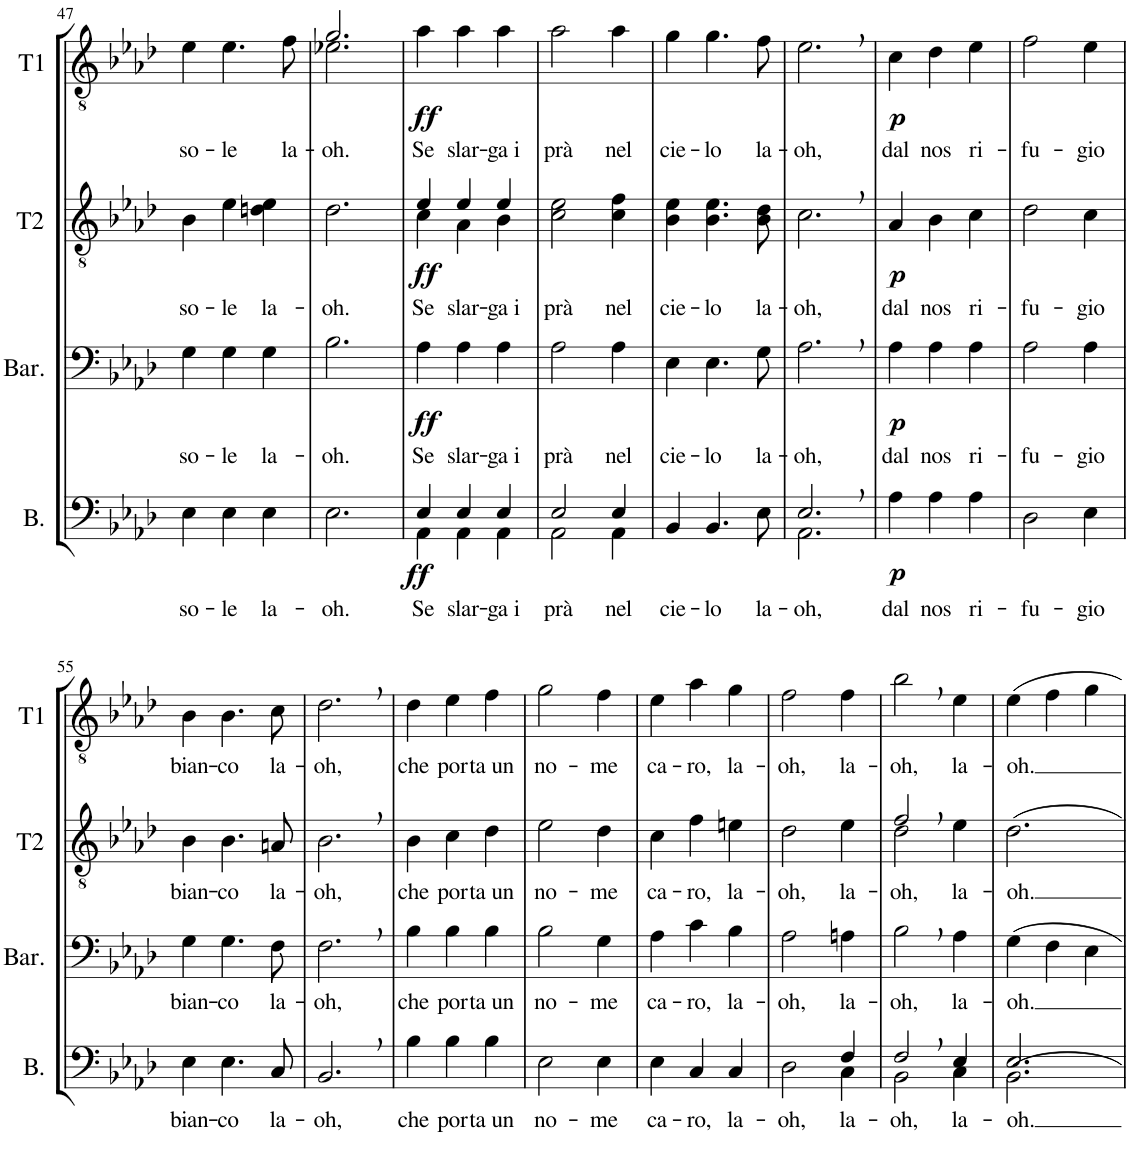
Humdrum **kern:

**kern	**text	**dynam	**kern	**text	**dynam	**kern	**text	**dynam	**kern	**text	**dynam
*part4	*part4	*part4	*part3	*part3	*part3	*part2	*part2	*part2	*part1	*part1	*part1
*staff4	*staff4	*staff4	*staff3	*staff3	*staff3	*staff2	*staff2	*staff2	*staff1	*staff1	*staff1
*I"Bass	*	*	*I"Baritone	*	*	*I"Tenor2	*	*	*I"Tenor1	*	*
*I'B.	*	*	*I'Bar.	*	*	*I'T2	*	*	*I'T1	*	*
!!LO:PB:g=z
*clefF4	*	*	*clefF4	*	*	*clefGv2	*	*	*clefGv2	*	*
*k[b-e-a-d-]	*	*	*k[b-e-a-d-]	*	*	*k[b-e-a-d-]	*	*	*k[b-e-a-d-]	*	*
*M3/4	*	*	*M3/4	*	*	*M3/4	*	*	*M3/4	*	*
=47	=47	=47	=47	=47	=47	=47	=47	=47	=47	=47	=47
!	!LO:LY:b	!	!	!LO:LY:b	!	!	!LO:LY:b	!	!	!LO:LY:b	!
4E-\	so-	.	4G\	so-	.	4B-\	so-	.	4e-\	so-	.
!	!LO:LY:b	!	!	!LO:LY:b	!	!	!LO:LY:b	!	!	!LO:LY:b	!
4E-\	-le	.	4G\	-le	.	4e-\	-le	.	4.e-\	-le	.
!	!LO:LY:b	!	!	!LO:LY:b	!	!	!LO:LY:b	!	!	!	!
4E-\	la-	.	4G\	la-	.	4dn\ 4e-\	la-	.	.	.	.
!	!	!	!	!	!	!	!	!	!	!LO:LY:b	!
.	.	.	.	.	.	.	.	.	8f\	la-	.
=48	=48	=48	=48	=48	=48	=48	=48	=48	=48	=48	=48
!	!LO:LY:b	!	!	!LO:LY:b	!	!	!LO:LY:b	!	!	!LO:LY:b	!
*	*	*	*	*	*	*	*	*	*^	*	*
2.E-\	-oh.	.	2.B-\	-oh.	.	2.d-\	-oh.	.	2.g/	2.e-X\	-oh.	.
=49	=49	=49	=49	=49	=49	=49	=49	=49	=49	=49	=49	=49
!	!LO:LY:b	!LO:DY:b	!	!LO:LY:b	!LO:DY:b	!	!LO:LY:b	!LO:DY:b	!	!	!LO:LY:b	!LO:DY:b
*^	*	*	*	*	*	*^	*	*	*v	*v	*	*
4E-/	4AA-\	Se	ff	4A-\	Se	ff	4e-/	4c\	Se	ff	4a-\	Se	ff
!	!	!LO:LY:b	!	!	!LO:LY:b	!	!	!	!LO:LY:b	!	!	!LO:LY:b	!
4E-/	4AA-\	slar-	.	4A-\	slar-	.	4e-/	4A-\	slar-	.	4a-\	slar-	.
!	!	!LO:LY:b	!	!	!LO:LY:b	!	!	!	!LO:LY:b	!	!	!LO:LY:b	!
4E-/	4AA-\	-ga i	.	4A-\	-ga i	.	4e-/	4B-\	-ga i	.	4a-\	-ga i	.
=50	=50	=50	=50	=50	=50	=50	=50	=50	=50	=50	=50	=50	=50
!	!	!LO:LY:b	!	!	!LO:LY:b	!	!	!	!LO:LY:b	!	!	!LO:LY:b	!
*	*	*	*	*	*	*	*v	*v	*	*	*	*	*
2E-/	2AA-\	prà	.	2A-\	prà	.	2c\ 2e-\	prà	.	2a-\	prà	.
!	!	!LO:LY:b	!	!	!LO:LY:b	!	!	!LO:LY:b	!	!	!LO:LY:b	!
4E-/	4AA-\	nel	.	4A-\	nel	.	4c\ 4f\	nel	.	4a-\	nel	.
=51	=51	=51	=51	=51	=51	=51	=51	=51	=51	=51	=51	=51
!	!	!LO:LY:b	!	!	!LO:LY:b	!	!	!LO:LY:b	!	!	!LO:LY:b	!
*v	*v	*	*	*	*	*	*	*	*	*	*	*
4BB-/	cie-	.	4E-\	cie-	.	4B-\ 4e-\	cie-	.	4g\	cie-	.
!	!LO:LY:b	!	!	!LO:LY:b	!	!	!LO:LY:b	!	!	!LO:LY:b	!
4.BB-/	-lo	.	4.E-\	-lo	.	4.B-\ 4.e-\	-lo	.	4.g\	-lo	.
!	!LO:LY:b	!	!	!LO:LY:b	!	!	!LO:LY:b	!	!	!LO:LY:b	!
8E-\	la-	.	8G\	la-	.	8B-\ 8d-\	la-	.	8f\	la-	.
=52	=52	=52	=52	=52	=52	=52	=52	=52	=52	=52	=52
!	!LO:LY:b	!	!	!LO:LY:b	!	!	!LO:LY:b	!	!	!LO:LY:b	!
*^	*	*	*	*	*	*	*	*	*	*	*
2.E-,/	2.AA-\	-oh,	.	2.A-,\	-oh,	.	2.c,\	-oh,	.	2.e-,\	-oh,	.
=53	=53	=53	=53	=53	=53	=53	=53	=53	=53	=53	=53	=53
!	!	!LO:LY:b	!LO:DY:b	!	!LO:LY:b	!LO:DY:b	!	!LO:LY:b	!LO:DY:b	!	!LO:LY:b	!LO:DY:b
*v	*v	*	*	*	*	*	*	*	*	*	*	*
4A-\	dal	p	4A-\	dal	p	4A-/	dal	p	4c\	dal	p
!	!LO:LY:b	!	!	!LO:LY:b	!	!	!LO:LY:b	!	!	!LO:LY:b	!
4A-\	nos	.	4A-\	nos	.	4B-\	nos	.	4d-\	nos	.
!	!LO:LY:b	!	!	!LO:LY:b	!	!	!LO:LY:b	!	!	!LO:LY:b	!
4A-\	ri-	.	4A-\	ri-	.	4c\	ri-	.	4e-\	ri-	.
=54	=54	=54	=54	=54	=54	=54	=54	=54	=54	=54	=54
!	!LO:LY:b	!	!	!LO:LY:b	!	!	!LO:LY:b	!	!	!LO:LY:b	!
2D-\	-fu-	.	2A-\	-fu-	.	2d-\	-fu-	.	2f\	-fu-	.
!	!LO:LY:b	!	!	!LO:LY:b	!	!	!LO:LY:b	!	!	!LO:LY:b	!
4E-\	-gio	.	4A-\	-gio	.	4c\	-gio	.	4e-\	-gio	.
!!LO:LB:g=z
=55	=55	=55	=55	=55	=55	=55	=55	=55	=55	=55	=55
!	!LO:LY:b	!	!	!LO:LY:b	!	!	!LO:LY:b	!	!	!LO:LY:b	!
4E-\	bian-	.	4G\	bian-	.	4B-\	bian-	.	4B-\	bian-	.
!	!LO:LY:b	!	!	!LO:LY:b	!	!	!LO:LY:b	!	!	!LO:LY:b	!
4.E-\	-co	.	4.G\	-co	.	4.B-\	-co	.	4.B-\	-co	.
!	!LO:LY:b	!	!	!LO:LY:b	!	!	!LO:LY:b	!	!	!LO:LY:b	!
8C/	la-	.	8F\	la-	.	8An/	la-	.	8c\	la-	.
=56	=56	=56	=56	=56	=56	=56	=56	=56	=56	=56	=56
!	!LO:LY:b	!	!	!LO:LY:b	!	!	!LO:LY:b	!	!	!LO:LY:b	!
2.BB-,/	-oh,	.	2.F,\	-oh,	.	2.B-,\	-oh,	.	2.d-,\	-oh,	.
=57	=57	=57	=57	=57	=57	=57	=57	=57	=57	=57	=57
!	!LO:LY:b	!	!	!LO:LY:b	!	!	!LO:LY:b	!	!	!LO:LY:b	!
4B-\	che	.	4B-\	che	.	4B-\	che	.	4d-\	che	.
!	!LO:LY:b	!	!	!LO:LY:b	!	!	!LO:LY:b	!	!	!LO:LY:b	!
4B-\	por-	.	4B-\	por-	.	4c\	por-	.	4e-\	por-	.
!	!LO:LY:b	!	!	!LO:LY:b	!	!	!LO:LY:b	!	!	!LO:LY:b	!
4B-\	-ta un	.	4B-\	-ta un	.	4d-\	-ta un	.	4f\	-ta un	.
=58	=58	=58	=58	=58	=58	=58	=58	=58	=58	=58	=58
!	!LO:LY:b	!	!	!LO:LY:b	!	!	!LO:LY:b	!	!	!LO:LY:b	!
2E-\	no-	.	2B-\	no-	.	2e-\	no-	.	2g\	no-	.
!	!LO:LY:b	!	!	!LO:LY:b	!	!	!LO:LY:b	!	!	!LO:LY:b	!
4E-\	-me	.	4G\	-me	.	4d-\	-me	.	4f\	-me	.
=59	=59	=59	=59	=59	=59	=59	=59	=59	=59	=59	=59
!	!LO:LY:b	!	!	!LO:LY:b	!	!	!LO:LY:b	!	!	!LO:LY:b	!
4E-\	ca-	.	4A-\	ca-	.	4c\	ca-	.	4e-\	ca-	.
!	!LO:LY:b	!	!	!LO:LY:b	!	!	!LO:LY:b	!	!	!LO:LY:b	!
4C/	-ro,	.	4c\	-ro,	.	4f\	-ro,	.	4a-\	-ro,	.
!	!LO:LY:b	!	!	!LO:LY:b	!	!	!LO:LY:b	!	!	!LO:LY:b	!
4C/	la-	.	4B-\	la-	.	4en\	la-	.	4g\	la-	.
=60	=60	=60	=60	=60	=60	=60	=60	=60	=60	=60	=60
!	!LO:LY:b	!	!	!LO:LY:b	!	!	!LO:LY:b	!	!	!LO:LY:b	!
*^	*	*	*	*	*	*	*	*	*	*	*
2D-\	2ryy	-oh,	.	2A-\	-oh,	.	2d-\	-oh,	.	2f\	-oh,	.
!	!	!LO:LY:b	!	!	!LO:LY:b	!	!	!LO:LY:b	!	!	!LO:LY:b	!
4C\	4F/	la-	.	4An\	la-	.	4e-\	la-	.	4f\	la-	.
=61	=61	=61	=61	=61	=61	=61	=61	=61	=61	=61	=61	=61
!	!	!LO:LY:b	!	!	!LO:LY:b	!	!	!LO:LY:b	!	!	!LO:LY:b	!
*	*	*	*	*	*	*	*^	*	*	*	*	*
2BB-,\	2F/	-oh,	.	2B-,\	-oh,	.	2f,/	2d-\	-oh,	.	2b-,\	-oh,	.
!	!	!LO:LY:b	!	!	!LO:LY:b	!	!	!	!LO:LY:b	!	!	!LO:LY:b	!
4C\	4E-/	la-	.	4A-\	la-	.	4e-\	4ryy	la-	.	4e-\	la-	.
=62	=62	=62	=62	=62	=62	=62	=62	=62	=62	=62	=62	=62	=62
!	!	!LO:LY:b	!	!	!LO:LY:b	!	!	!	!LO:LY:b	!	!	!LO:LY:b	!
*	*	*	*	*	*	*	*v	*v	*	*	*	*	*
2.BB-\	2.E-/	-oh.	.	4G\	-oh.	.	2.d-\	-oh.	.	4e-\	-oh.	.
.	.	.	.	4F\	.	.	.	.	.	4f\	.	.
.	.	.	.	4E-\	.	.	.	.	.	4g\	.	.
*v	*v	*	*	*	*	*	*	*	*	*	*	*
=	=	=	=	=	=	=	=	=	=	=	=
*-	*-	*-	*-	*-	*-	*-	*-	*-	*-	*-	*-
